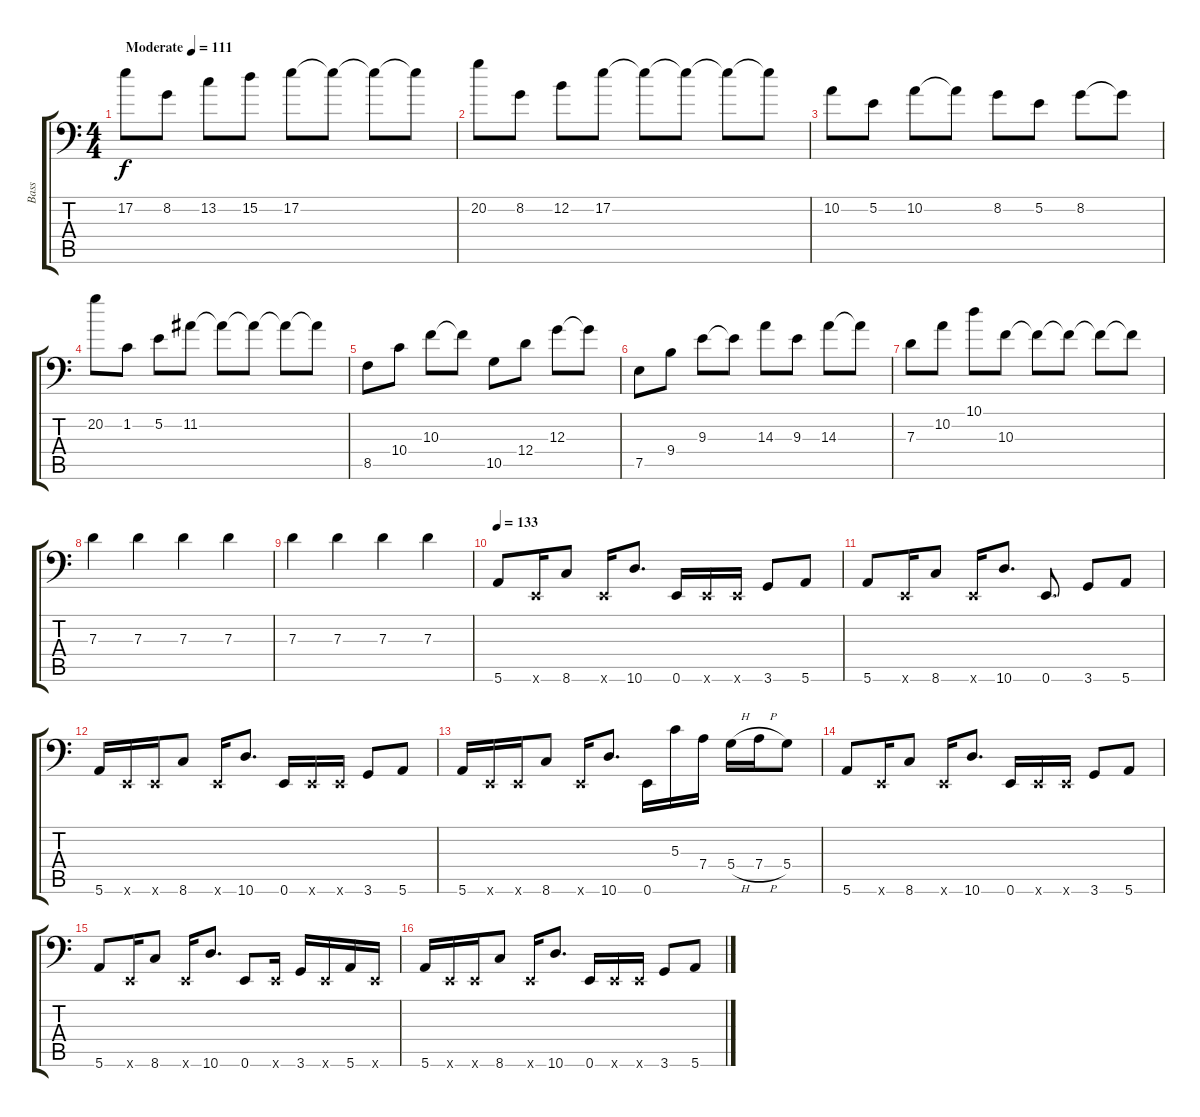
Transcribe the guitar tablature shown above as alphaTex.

\track ("Bass" "Bass") {instrument electricbassfinger}
\staff {score tabs}
\tuning (E3 B2 G2 D2 A1 E1) {hide}
\ts (4 4)
\tempo (111 "Moderate")
\clef f4
\ks c
17.2.8{dy f instrument pad3polysynth} 8.2.8 13.2.8 15.2.8 17.2.8 17.2{t}.8{balance 16} 17.2{t}.8{balance 8} 17.2{t}.8{balance 16} |
20.2.8{balance 8} 8.2.8 12.2.8 17.2.8 17.2{t}.8{balance 0} 17.2{t}.8{balance 16} 17.2{t}.8{balance 0} 17.2{t}.8{balance 16} |
10.2.8{balance 8} 5.2.8 10.2.8 10.2{t}.8{balance 0} 8.2.8{balance 8} 5.2.8 8.2.8 8.2{t}.8{balance 16} |
20.2.8{balance 8} 1.2.8 5.2.8 11.2.8 11.2{t}.8{balance 16} 11.2{t}.8{balance 0} 11.2{t}.8{balance 16} 11.2{t}.8{balance 0} |
8.5.8{balance 8} 10.4.8 10.3.8 10.3{t}.8{balance 0} 10.5.8{balance 8} 12.4.8 12.3.8 12.3{t}.8{balance 16} |
7.5.8{balance 8} 9.4.8 9.3.8 9.3{t}.8{balance 0} 14.3.8{balance 8} 9.3.8 14.3.8 14.3{t}.8{balance 16} |
7.3.8{balance 8} 10.2.8 10.1.8 10.3.8 10.3{t}.8{balance 0} 10.3{t}.8{balance 16} 10.3{t}.8{balance 0} 10.3{t}.8{balance 16} |
7.3.4{volume 3 balance 8} 7.3.4 7.3.4 7.3.4 |
7.3.4 7.3.4 7.3.4 7.3.4 |
\tempo 133
5.6.8{volume 12 balance 8 instrument slapbass1} 0.6{x}.16 8.6.8 0.6{x}.16 10.6.8{d} 0.6.16 0.6{x}.16 0.6{x}.16 3.6.8 5.6.8 |
5.6.8{volume 12 balance 8 instrument slapbass1} 0.6{x}.16 8.6.8 0.6{x}.16 10.6.8{d} 0.6.8{d} 3.6.8 5.6.8 |
5.6.16{volume 12 balance 8 instrument slapbass1} 0.6{x}.16 0.6{x}.16 8.6.8 0.6{x}.16 10.6.8{d} 0.6.16 0.6{x}.16 0.6{x}.16 3.6.8 5.6.8 |
5.6.16{volume 12 balance 8 instrument slapbass1} 0.6{x}.16 0.6{x}.16 8.6.8 0.6{x}.16 10.6.8{d} 0.6.16 5.3.16{instrument electricbassfinger} 7.4.16 5.4{h}.16 7.4{h}.16 5.4.8 |
5.6.8{volume 12 balance 8 instrument slapbass1} 0.6{x}.16 8.6.8 0.6{x}.16 10.6.8{d} 0.6.16 0.6{x}.16 0.6{x}.16 3.6.8 5.6.8 |
5.6.8{volume 12 balance 8 instrument slapbass1} 0.6{x}.16 8.6.8 0.6{x}.16 10.6.8{d} 0.6.8 0.6{x}.16 3.6.16 0.6{x}.16 5.6.16 0.6{x}.16 |
5.6.16{volume 12 balance 8 instrument slapbass1} 0.6{x}.16 0.6{x}.16 8.6.8 0.6{x}.16 10.6.8{d} 0.6.16 0.6{x}.16 0.6{x}.16 3.6.8 5.6.8
